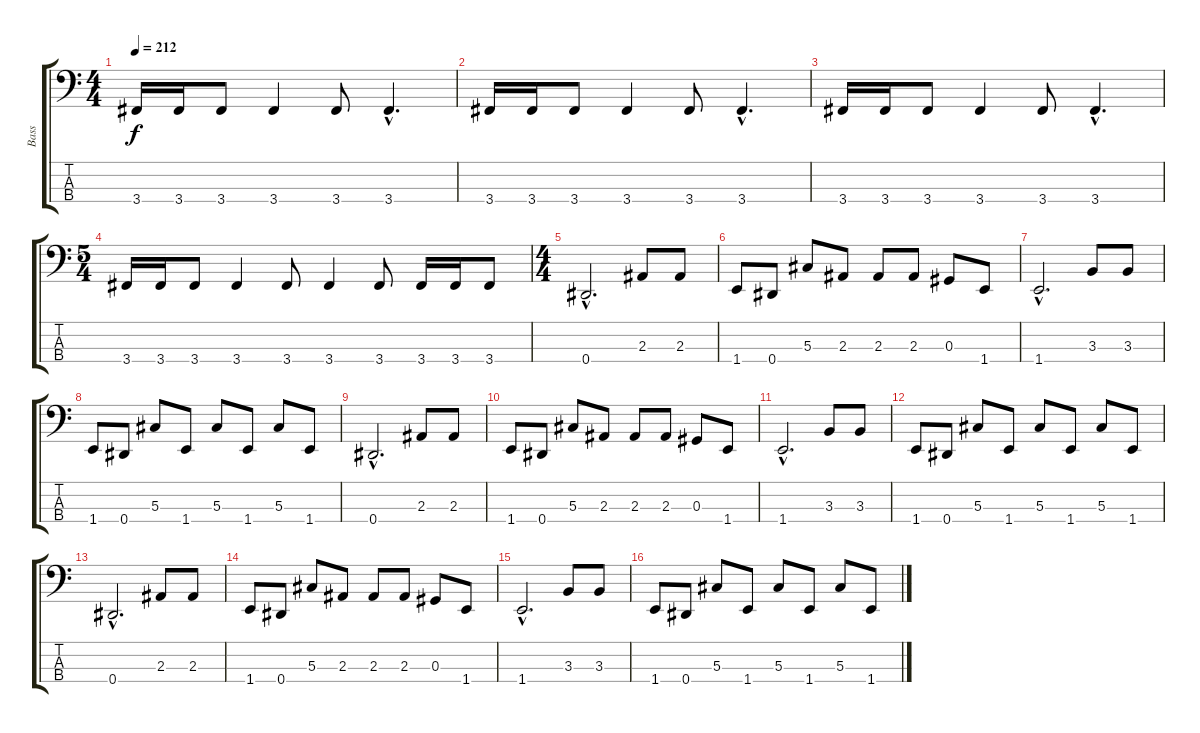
\track ("Bass" "Bass") {instrument electricbasspick}
\staff {score tabs}
\tuning (Gb2 Db2 Ab1 Eb1) {hide}
\ts (4 4)
\tempo 212
\clef f4
\ks c
3.4.16{dy f} 3.4.16 3.4.8 3.4.4 3.4.8 3.4{hac}.4{d} |
3.4.16 3.4.16 3.4.8 3.4.4 3.4.8 3.4{hac}.4{d} |
3.4.16 3.4.16 3.4.8 3.4.4 3.4.8 3.4{hac}.4{d} |
\ts (5 4)
3.4.16 3.4.16 3.4.8 3.4.4 3.4.8 3.4.4 3.4.8 3.4.16 3.4.16 3.4.8 |
\ts (4 4)
0.4{hac}.2{d} 2.3.8 2.3.8 |
1.4.8 0.4.8 5.3.8 2.3.8 2.3.8 2.3.8 0.3.8 1.4.8 |
1.4{hac}.2{d} 3.3.8 3.3.8 |
1.4.8 0.4.8 5.3.8 1.4.8 5.3.8 1.4.8 5.3.8 1.4.8 |
0.4{hac}.2{d} 2.3.8 2.3.8 |
1.4.8 0.4.8 5.3.8 2.3.8 2.3.8 2.3.8 0.3.8 1.4.8 |
1.4{hac}.2{d} 3.3.8 3.3.8 |
1.4.8 0.4.8 5.3.8 1.4.8 5.3.8 1.4.8 5.3.8 1.4.8 |
0.4{hac}.2{d} 2.3.8 2.3.8 |
1.4.8 0.4.8 5.3.8 2.3.8 2.3.8 2.3.8 0.3.8 1.4.8 |
1.4{hac}.2{d} 3.3.8 3.3.8 |
1.4.8 0.4.8 5.3.8 1.4.8 5.3.8 1.4.8 5.3.8 1.4.8
